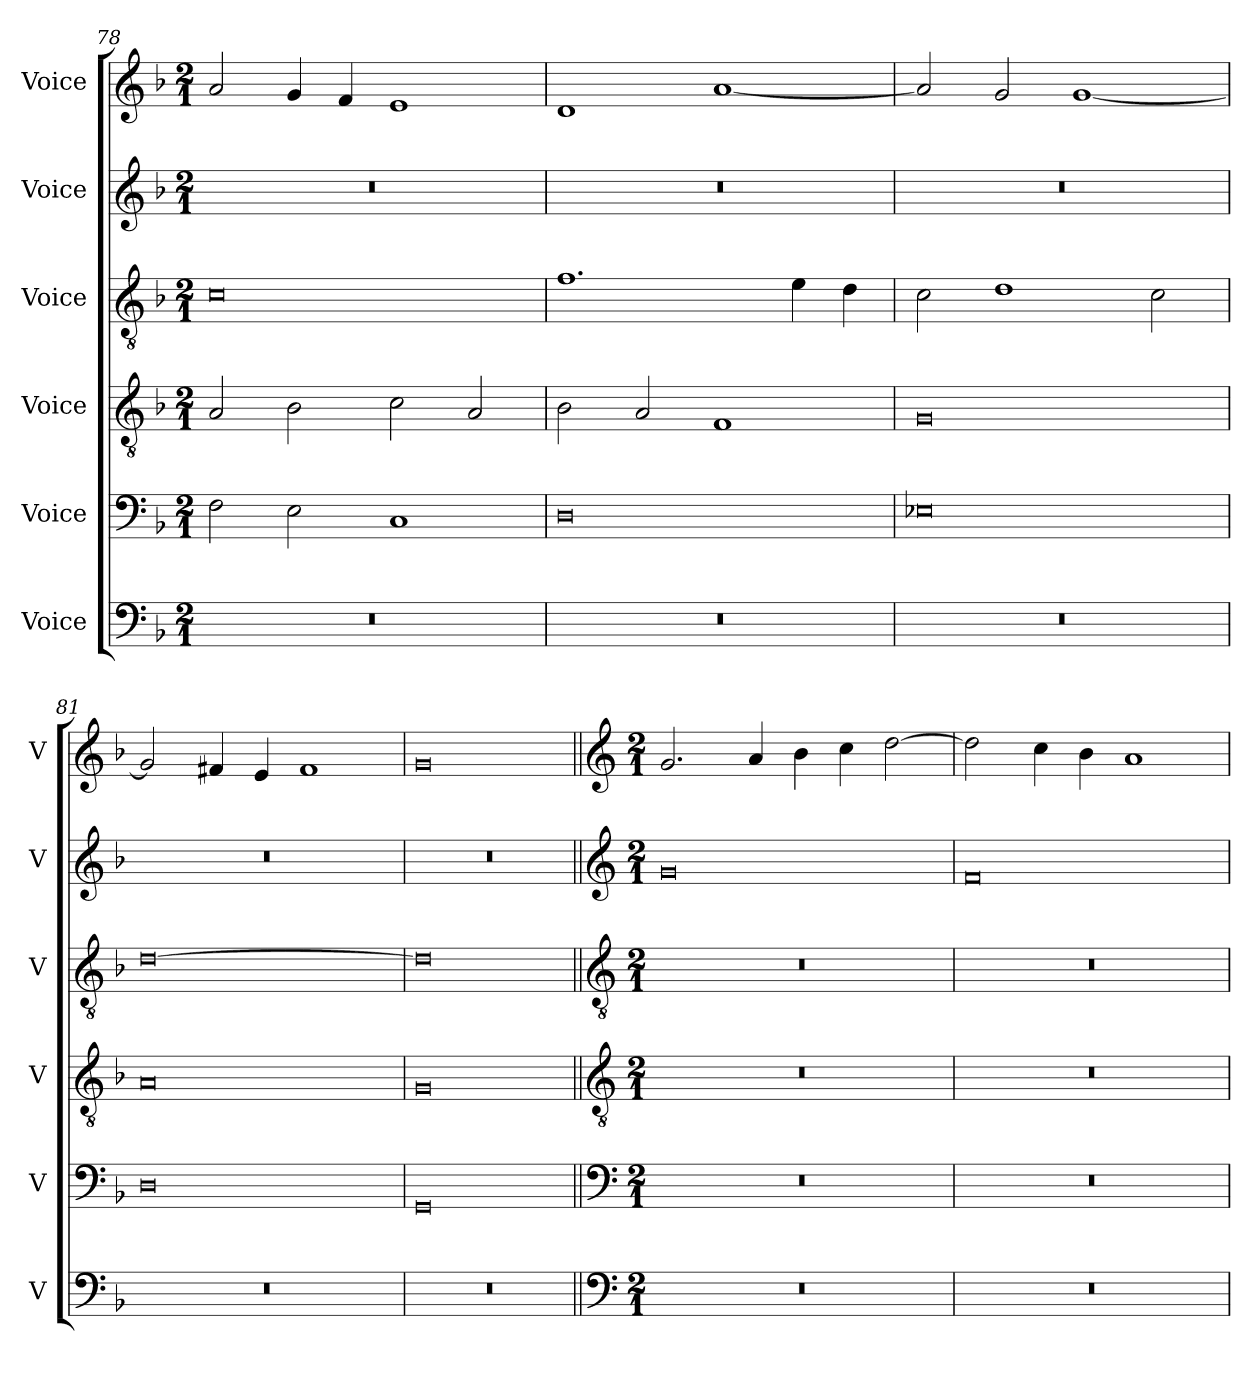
**kern	**kern	**kern	**kern	**kern	**kern
*part6	*part5	*part4	*part3	*part2	*part1
*staff6	*staff5	*staff4	*staff3	*staff2	*staff1
*I"Voice	*I"Voice	*I"Voice	*I"Voice	*I"Voice	*I"Voice
*I'V	*I'V	*I'V	*I'V	*I'V	*I'V
*clefF4	*clefF4	*clefGv2	*clefGv2	*clefG2	*clefG2
*k[b-]	*k[b-]	*k[b-]	*k[b-]	*k[b-]	*k[b-]
*M2/1	*M2/1	*M2/1	*M2/1	*M2/1	*M2/1
=78	=78	=78	=78	=78	=78
0r	2F\	2A/	0c	0r	2a/
.	2E\	2B-\	.	.	4g/
.	.	.	.	.	4f/
.	1C	2c\	.	.	1e
.	.	2A/	.	.	.
!!LO:PB:g=z
=79	=79	=79	=79	=79	=79
0r	0D	2B-\	1.f	0r	1d
.	.	2A/	.	.	.
.	.	1F	.	.	[1a
.	.	.	4e\	.	.
.	.	.	4d\	.	.
=80	=80	=80	=80	=80	=80
0r	0E-X	0G	2c\	0r	2a/]
.	.	.	1d	.	2g/
.	.	.	.	.	[1g
.	.	.	2c\	.	.
=81	=81	=81	=81	=81	=81
0r	0D	0A	[0d	0r	2g/]
.	.	.	.	.	4f#X/
.	.	.	.	.	4e/
.	.	.	.	.	1f#
=82	=82	=82	=82	=82	=82
0r	0GG	0G	0d]	0r	0g
!!LO:LB:g=z
=83||	=83||	=83||	=83||	=83||	=83||
*clefF4	*clefF4	*clefGv2	*clefGv2	*clefG2	*clefG2
*M2/1	*M2/1	*M2/1	*M2/1	*M2/1	*M2/1
0r	0r	0r	0r	0g	2.g/
.	.	.	.	.	4a/
.	.	.	.	.	4b-\
.	.	.	.	.	4cc\
.	.	.	.	.	[2dd\
=84	=84	=84	=84	=84	=84
0r	0r	0r	0r	0f	2dd\]
.	.	.	.	.	4cc\
.	.	.	.	.	4b-\
.	.	.	.	.	1a
=	=	=	=	=	=
*-	*-	*-	*-	*-	*-
